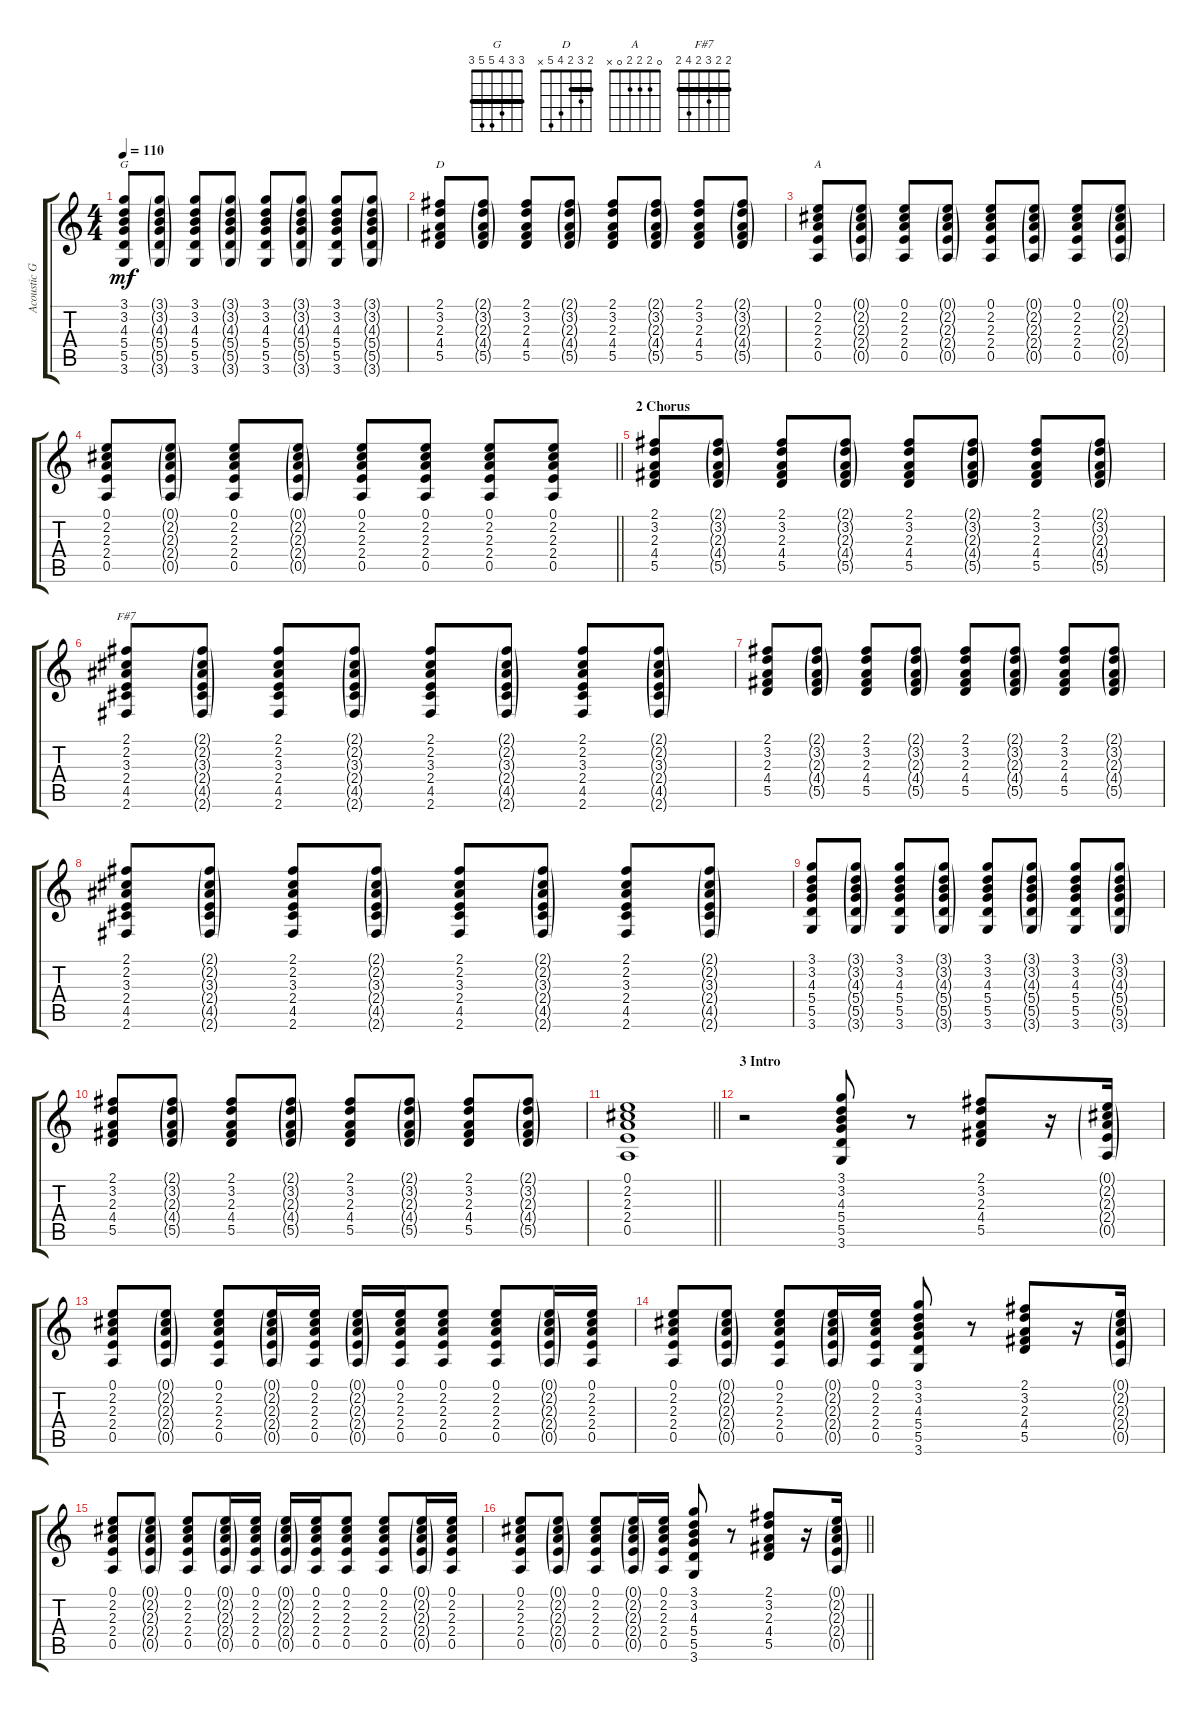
\track ("Acoustic Guitar" "Acoustic G") {instrument acousticguitarsteel}
\staff {score tabs}
\tuning (E4 B3 G3 D3 A2 E2) {hide}
\chord ("G" 3 3 4 5 5 3) {barre 3}
\chord ("D" 2 3 2 4 5 x) {barre 2}
\chord ("A" 0 2 2 2 0 x)
\chord ("F#7" 2 2 3 2 4 2) {barre 2}
\ts (4 4)
\tempo 110
\clef g2
\ks c
(3.1 3.2 4.3 5.4 5.5 3.6).8{ch "G" dy mf} (3.1{g} 3.2{g} 4.3{g} 5.4{g} 5.5{g} 3.6{g}).8 (3.1 3.2 4.3 5.4 5.5 3.6).8 (3.1{g} 3.2{g} 4.3{g} 5.4{g} 5.5{g} 3.6{g}).8 (3.1 3.2 4.3 5.4 5.5 3.6).8 (3.1{g} 3.2{g} 4.3{g} 5.4{g} 5.5{g} 3.6{g}).8 (3.1 3.2 4.3 5.4 5.5 3.6).8 (3.1{g} 3.2{g} 4.3{g} 5.4{g} 5.5{g} 3.6{g}).8 |
(2.1 3.2 2.3 4.4 5.5).8{ch "D"} (2.1{g} 3.2{g} 2.3{g} 4.4{g} 5.5{g}).8 (2.1 3.2 2.3 4.4 5.5).8 (2.1{g} 3.2{g} 2.3{g} 4.4{g} 5.5{g}).8 (2.1 3.2 2.3 4.4 5.5).8 (2.1{g} 3.2{g} 2.3{g} 4.4{g} 5.5{g}).8 (2.1 3.2 2.3 4.4 5.5).8 (2.1{g} 3.2{g} 2.3{g} 4.4{g} 5.5{g}).8 |
(0.1 2.2 2.3 2.4 0.5).8{ch "A"} (0.1{g} 2.2{g} 2.3{g} 2.4{g} 0.5{g}).8 (0.1 2.2 2.3 2.4 0.5).8 (0.1{g} 2.2{g} 2.3{g} 2.4{g} 0.5{g}).8 (0.1 2.2 2.3 2.4 0.5).8 (0.1{g} 2.2{g} 2.3{g} 2.4{g} 0.5{g}).8 (0.1 2.2 2.3 2.4 0.5).8 (0.1{g} 2.2{g} 2.3{g} 2.4{g} 0.5{g}).8 |
\barLineRight lightlight
(0.1 2.2 2.3 2.4 0.5).8 (0.1{g} 2.2{g} 2.3{g} 2.4{g} 0.5{g}).8 (0.1 2.2 2.3 2.4 0.5).8 (0.1{g} 2.2{g} 2.3{g} 2.4{g} 0.5{g}).8 (0.1 2.2 2.3 2.4 0.5).8 (0.1 2.2 2.3 2.4 0.5).8 (0.1 2.2 2.3 2.4 0.5).8 (0.1 2.2 2.3 2.4 0.5).8 |
\section ("" "2 Chorus")
(2.1 3.2 2.3 4.4 5.5).8 (2.1{g} 3.2{g} 2.3{g} 4.4{g} 5.5{g}).8 (2.1 3.2 2.3 4.4 5.5).8 (2.1{g} 3.2{g} 2.3{g} 4.4{g} 5.5{g}).8 (2.1 3.2 2.3 4.4 5.5).8 (2.1{g} 3.2{g} 2.3{g} 4.4{g} 5.5{g}).8 (2.1 3.2 2.3 4.4 5.5).8 (2.1{g} 3.2{g} 2.3{g} 4.4{g} 5.5{g}).8 |
(2.1 2.2 3.3 2.4 4.5 2.6).8{ch "F#7"} (2.1{g} 2.2{g} 3.3{g} 2.4{g} 4.5{g} 2.6{g}).8 (2.1 2.2 3.3 2.4 4.5 2.6).8 (2.1{g} 2.2{g} 3.3{g} 2.4{g} 4.5{g} 2.6{g}).8 (2.1 2.2 3.3 2.4 4.5 2.6).8 (2.1{g} 2.2{g} 3.3{g} 2.4{g} 4.5{g} 2.6{g}).8 (2.1 2.2 3.3 2.4 4.5 2.6).8 (2.1{g} 2.2{g} 3.3{g} 2.4{g} 4.5{g} 2.6{g}).8 |
(2.1 3.2 2.3 4.4 5.5).8 (2.1{g} 3.2{g} 2.3{g} 4.4{g} 5.5{g}).8 (2.1 3.2 2.3 4.4 5.5).8 (2.1{g} 3.2{g} 2.3{g} 4.4{g} 5.5{g}).8 (2.1 3.2 2.3 4.4 5.5).8 (2.1{g} 3.2{g} 2.3{g} 4.4{g} 5.5{g}).8 (2.1 3.2 2.3 4.4 5.5).8 (2.1{g} 3.2{g} 2.3{g} 4.4{g} 5.5{g}).8 |
(2.1 2.2 3.3 2.4 4.5 2.6).8 (2.1{g} 2.2{g} 3.3{g} 2.4{g} 4.5{g} 2.6{g}).8 (2.1 2.2 3.3 2.4 4.5 2.6).8 (2.1{g} 2.2{g} 3.3{g} 2.4{g} 4.5{g} 2.6{g}).8 (2.1 2.2 3.3 2.4 4.5 2.6).8 (2.1{g} 2.2{g} 3.3{g} 2.4{g} 4.5{g} 2.6{g}).8 (2.1 2.2 3.3 2.4 4.5 2.6).8 (2.1{g} 2.2{g} 3.3{g} 2.4{g} 4.5{g} 2.6{g}).8 |
(3.1 3.2 4.3 5.4 5.5 3.6).8 (3.1{g} 3.2{g} 4.3{g} 5.4{g} 5.5{g} 3.6{g}).8 (3.1 3.2 4.3 5.4 5.5 3.6).8 (3.1{g} 3.2{g} 4.3{g} 5.4{g} 5.5{g} 3.6{g}).8 (3.1 3.2 4.3 5.4 5.5 3.6).8 (3.1{g} 3.2{g} 4.3{g} 5.4{g} 5.5{g} 3.6{g}).8 (3.1 3.2 4.3 5.4 5.5 3.6).8 (3.1{g} 3.2{g} 4.3{g} 5.4{g} 5.5{g} 3.6{g}).8 |
(2.1 3.2 2.3 4.4 5.5).8 (2.1{g} 3.2{g} 2.3{g} 4.4{g} 5.5{g}).8 (2.1 3.2 2.3 4.4 5.5).8 (2.1{g} 3.2{g} 2.3{g} 4.4{g} 5.5{g}).8 (2.1 3.2 2.3 4.4 5.5).8 (2.1{g} 3.2{g} 2.3{g} 4.4{g} 5.5{g}).8 (2.1 3.2 2.3 4.4 5.5).8 (2.1{g} 3.2{g} 2.3{g} 4.4{g} 5.5{g}).8 |
\barLineRight lightlight
(0.1 2.2 2.3 2.4 0.5).1 |
\section ("" "3 Intro")
r.2 (3.1 3.2 4.3 5.4 5.5 3.6).8 r.8 (2.1 3.2 2.3 4.4 5.5).8 r.16 (0.1{g} 2.2{g} 2.3{g} 2.4{g} 0.5{g}).16 |
(0.1 2.2 2.3 2.4 0.5).8 (0.1{g} 2.2{g} 2.3{g} 2.4{g} 0.5{g}).8 (0.1 2.2 2.3 2.4 0.5).8 (0.1{g} 2.2{g} 2.3{g} 2.4{g} 0.5{g}).16 (0.1 2.2 2.3 2.4 0.5).16 (0.1{g} 2.2{g} 2.3{g} 2.4{g} 0.5{g}).16 (0.1 2.2 2.3 2.4 0.5).16 (0.1 2.2 2.3 2.4 0.5).8 (0.1 2.2 2.3 2.4 0.5).8 (0.1{g} 2.2{g} 2.3{g} 2.4{g} 0.5{g}).16 (0.1 2.2 2.3 2.4 0.5).16 |
(0.1 2.2 2.3 2.4 0.5).8 (0.1{g} 2.2{g} 2.3{g} 2.4{g} 0.5{g}).8 (0.1 2.2 2.3 2.4 0.5).8 (0.1{g} 2.2{g} 2.3{g} 2.4{g} 0.5{g}).16 (0.1 2.2 2.3 2.4 0.5).16 (3.1 3.2 4.3 5.4 5.5 3.6).8 r.8 (2.1 3.2 2.3 4.4 5.5).8 r.16 (0.1{g} 2.2{g} 2.3{g} 2.4{g} 0.5{g}).16 |
(0.1 2.2 2.3 2.4 0.5).8 (0.1{g} 2.2{g} 2.3{g} 2.4{g} 0.5{g}).8 (0.1 2.2 2.3 2.4 0.5).8 (0.1{g} 2.2{g} 2.3{g} 2.4{g} 0.5{g}).16 (0.1 2.2 2.3 2.4 0.5).16 (0.1{g} 2.2{g} 2.3{g} 2.4{g} 0.5{g}).16 (0.1 2.2 2.3 2.4 0.5).16 (0.1 2.2 2.3 2.4 0.5).8 (0.1 2.2 2.3 2.4 0.5).8 (0.1{g} 2.2{g} 2.3{g} 2.4{g} 0.5{g}).16 (0.1 2.2 2.3 2.4 0.5).16 |
\barLineRight lightlight
(0.1 2.2 2.3 2.4 0.5).8 (0.1{g} 2.2{g} 2.3{g} 2.4{g} 0.5{g}).8 (0.1 2.2 2.3 2.4 0.5).8 (0.1{g} 2.2{g} 2.3{g} 2.4{g} 0.5{g}).16 (0.1 2.2 2.3 2.4 0.5).16 (3.1 3.2 4.3 5.4 5.5 3.6).8 r.8 (2.1 3.2 2.3 4.4 5.5).8 r.16 (0.1{g} 2.2{g} 2.3{g} 2.4{g} 0.5{g}).16
